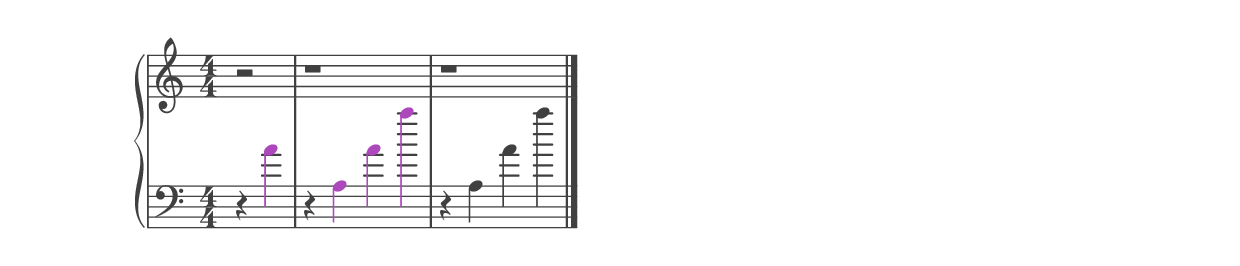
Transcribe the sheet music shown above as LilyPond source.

%% ----------------------------------------------------------------------------
%% Generated on: 2018 December 27
%% Note Name: A4
%% Octave: 4
%% Clef: bass
%% Filename: 102-49-4-bass-A4
%% ----------------------------------------------------------------------------

\version "2.19.82"

\include "../piano_note_colors.ly"

\header {
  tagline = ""
}

upper = {
  \clef treble
  \numericTimeSignature
  \override NoteHead.color = #colorized-note
  \override Stem.color = #colorized-note
  \override Accidental.color = #colorized-note
  % treble note in color
  r2
  % treble octave in color
  r1
  \override NoteHead.color = #default-black
  \override Stem.color = #default-black
  \override Accidental.color = #default-black
  % treble octave repeat in black
  r1
  \bar "|."
}

lower = {
  \clef bass
  \numericTimeSignature
  \override NoteHead.color = #colorized-note
  \override Stem.color = #colorized-note
  \override Accidental.color = #colorized-note
  % bass note in color
  r4 a'4
  % bass octave in color
  r4 a4 a'4 a''4
  \override NoteHead.color = #default-black
  \override Stem.color = #default-black
  \override Accidental.color = #default-black
  % bass octave repeat in black
  r4 a4 a'4 a''4
}

\score {
  \new PianoStaff <<
    \context Score
    \applyContext #(override-color-for-all-grobs default-black)
    \time 4/4
    \partial 2
    \new Staff = upper { \upper }
    \new Staff = lower { \lower }
  >>
  \layout { }
  \midi { }
}